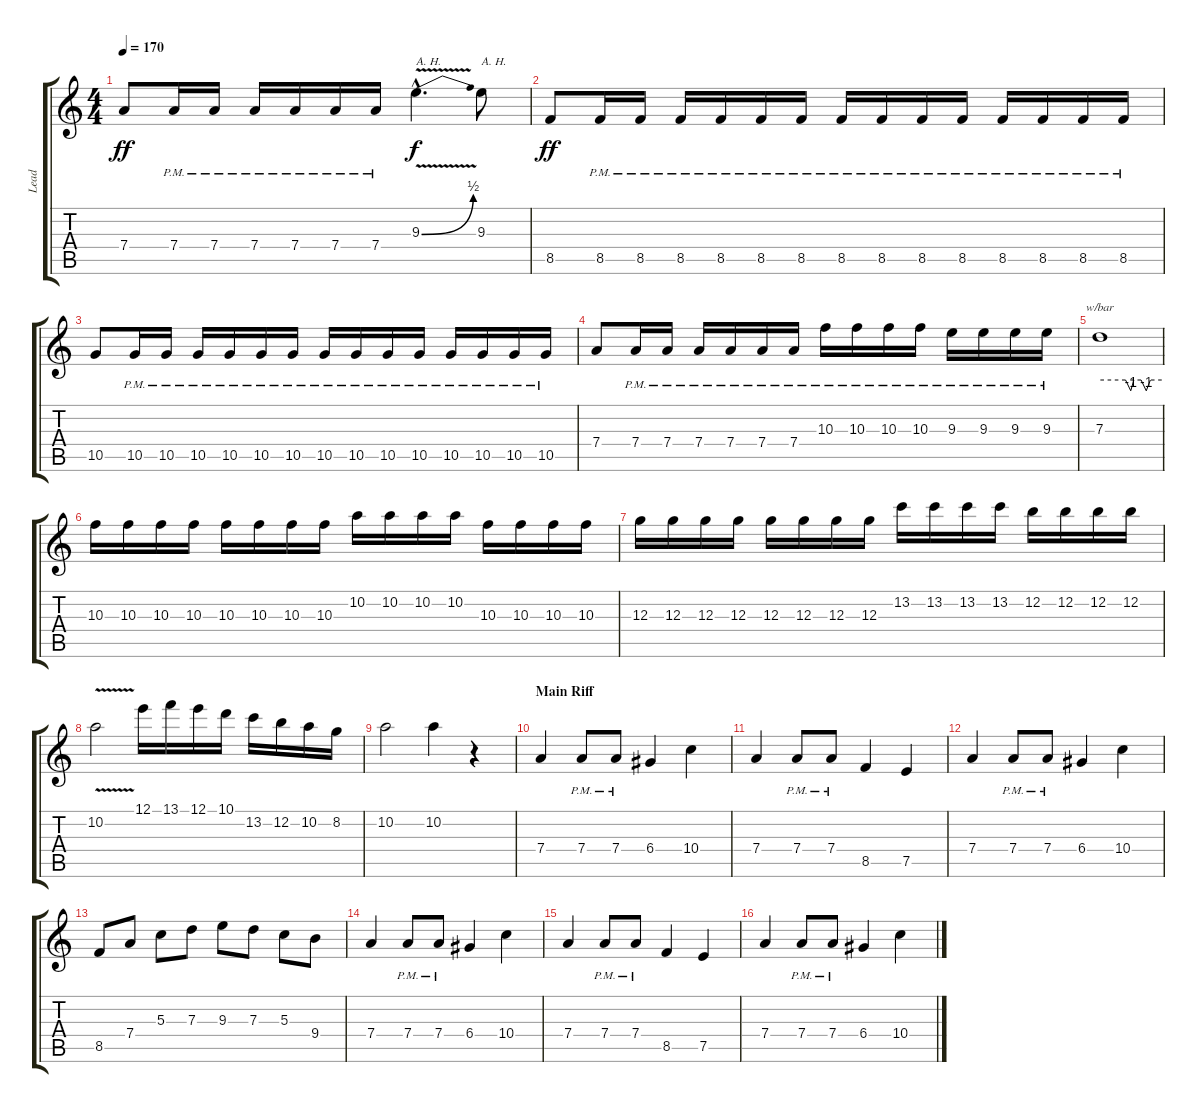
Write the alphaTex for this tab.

\track ("Lead" "Lead") {instrument overdrivenguitar}
\staff {score tabs}
\tuning (E4 B3 G3 D3 A2 E2) {hide}
\ts (4 4)
\tempo 170
\clef g2
\ks c
7.4.8{dy ff} 7.4{pm}.16 7.4{pm}.16 7.4{pm}.16 7.4{pm}.16 7.4{pm}.16 7.4{pm}.16 9.3{be (bend 0 0 60 2) v hac}.4{d txt "A. H." dy f instrument guitarharmonics} 9.3.8{txt "A. H."} |
8.5.8{dy ff instrument overdrivenguitar} 8.5{pm}.16 8.5{pm}.16 8.5{pm}.16 8.5{pm}.16 8.5{pm}.16 8.5{pm}.16 8.5{pm}.16 8.5{pm}.16 8.5{pm}.16 8.5{pm}.16 8.5{pm}.16 8.5{pm}.16 8.5{pm}.16 8.5{pm}.16 |
10.5.8 10.5{pm}.16 10.5{pm}.16 10.5{pm}.16 10.5{pm}.16 10.5{pm}.16 10.5{pm}.16 10.5{pm}.16 10.5{pm}.16 10.5{pm}.16 10.5{pm}.16 10.5{pm}.16 10.5{pm}.16 10.5{pm}.16 10.5{pm}.16 |
7.4.8 7.4{pm}.16 7.4{pm}.16 7.4{pm}.16 7.4{pm}.16 7.4{pm}.16 7.4{pm}.16 10.3{pm}.16 10.3{pm}.16 10.3{pm}.16 10.3{pm}.16 9.3{pm}.16 9.3{pm}.16 9.3{pm}.16 9.3{pm}.16 |
7.3.1{tbe (custom default 0 0 25 0 30 -4 33 0 40 0 45 -4 49 0 60 0)} |
10.3.16 10.3.16 10.3.16 10.3.16 10.3.16 10.3.16 10.3.16 10.3.16 10.2.16 10.2.16 10.2.16 10.2.16 10.3.16 10.3.16 10.3.16 10.3.16 |
12.3.16 12.3.16 12.3.16 12.3.16 12.3.16 12.3.16 12.3.16 12.3.16 13.2.16 13.2.16 13.2.16 13.2.16 12.2.16 12.2.16 12.2.16 12.2.16 |
10.2{v}.2 12.1.16 13.1.16 12.1.16 10.1.16 13.2.16 12.2.16 10.2.16 8.2.16 |
10.2.2 10.2.4 r.4 |
\section ("" "Main Riff")
7.4.4 7.4{pm}.8 7.4{pm}.8 6.4.4 10.4.4 |
7.4.4 7.4{pm}.8 7.4{pm}.8 8.5.4 7.5.4 |
7.4.4 7.4{pm}.8 7.4{pm}.8 6.4.4 10.4.4 |
8.5.8 7.4.8 5.3.8 7.3.8 9.3.8 7.3.8 5.3.8 9.4.8 |
7.4.4 7.4{pm}.8 7.4{pm}.8 6.4.4 10.4.4 |
7.4.4 7.4{pm}.8 7.4{pm}.8 8.5.4 7.5.4 |
7.4.4 7.4{pm}.8 7.4{pm}.8 6.4.4 10.4.4
